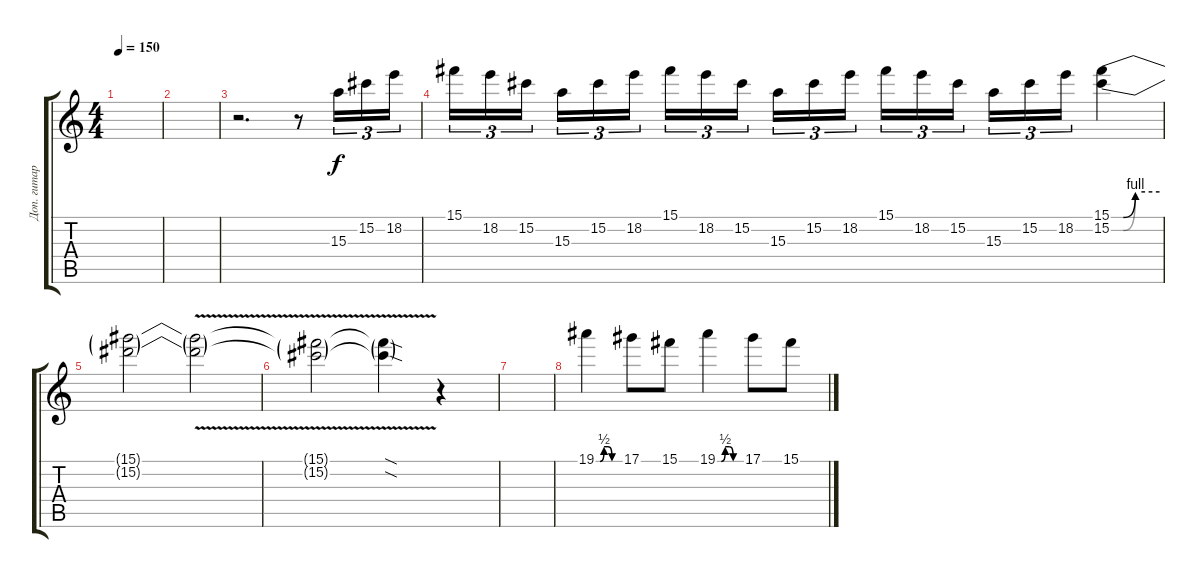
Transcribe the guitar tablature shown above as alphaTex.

\track ("Доп. гитары" "Доп. гитар") {instrument distortionguitar}
\staff {score tabs}
\tuning (Eb4 Bb3 Gb3 Db3 Ab2 Db2) {hide}
\ts (4 4)
\tempo 150
\clef g2
\ks c
|
|
r.2{d} r.8 15.3.16{tu (3 2)} 15.2.16{tu (3 2)} 18.2.16{tu (3 2)} |
15.1.16{tu (3 2)} 18.2.16{tu (3 2)} 15.2.16{tu (3 2) beam splitsecondary} 15.3.16{tu (3 2)} 15.2.16{tu (3 2)} 18.2.16{tu (3 2)} 15.1.16{tu (3 2)} 18.2.16{tu (3 2)} 15.2.16{tu (3 2) beam splitsecondary} 15.3.16{tu (3 2)} 15.2.16{tu (3 2)} 18.2.16{tu (3 2)} 15.1.16{tu (3 2)} 18.2.16{tu (3 2)} 15.2.16{tu (3 2) beam splitsecondary} 15.3.16{tu (3 2)} 15.2.16{tu (3 2)} 18.2.16{tu (3 2)} (15.1{be (custom 0 0 15 0 30 4 60 4)} 15.2{be (custom 0 0 15 0 30 4 60 4)}).4{volume 15} |
(15.1{t} 15.2{t}).2{volume 5} (15.1{v t} 15.2{v t}).2 |
(15.1{v t} 15.2{v t}).2 (15.1{sod t} 15.2{sod t}).4 r.4 |
|
19.1{be (custom 0 0 10 0 20 2 30 2 40 0 60 0)}.4{volume 10} 17.1.8 15.1.8 19.1{be (custom 0 0 10 0 20 2 30 2 40 0 60 0)}.4 17.1.8 15.1.8
